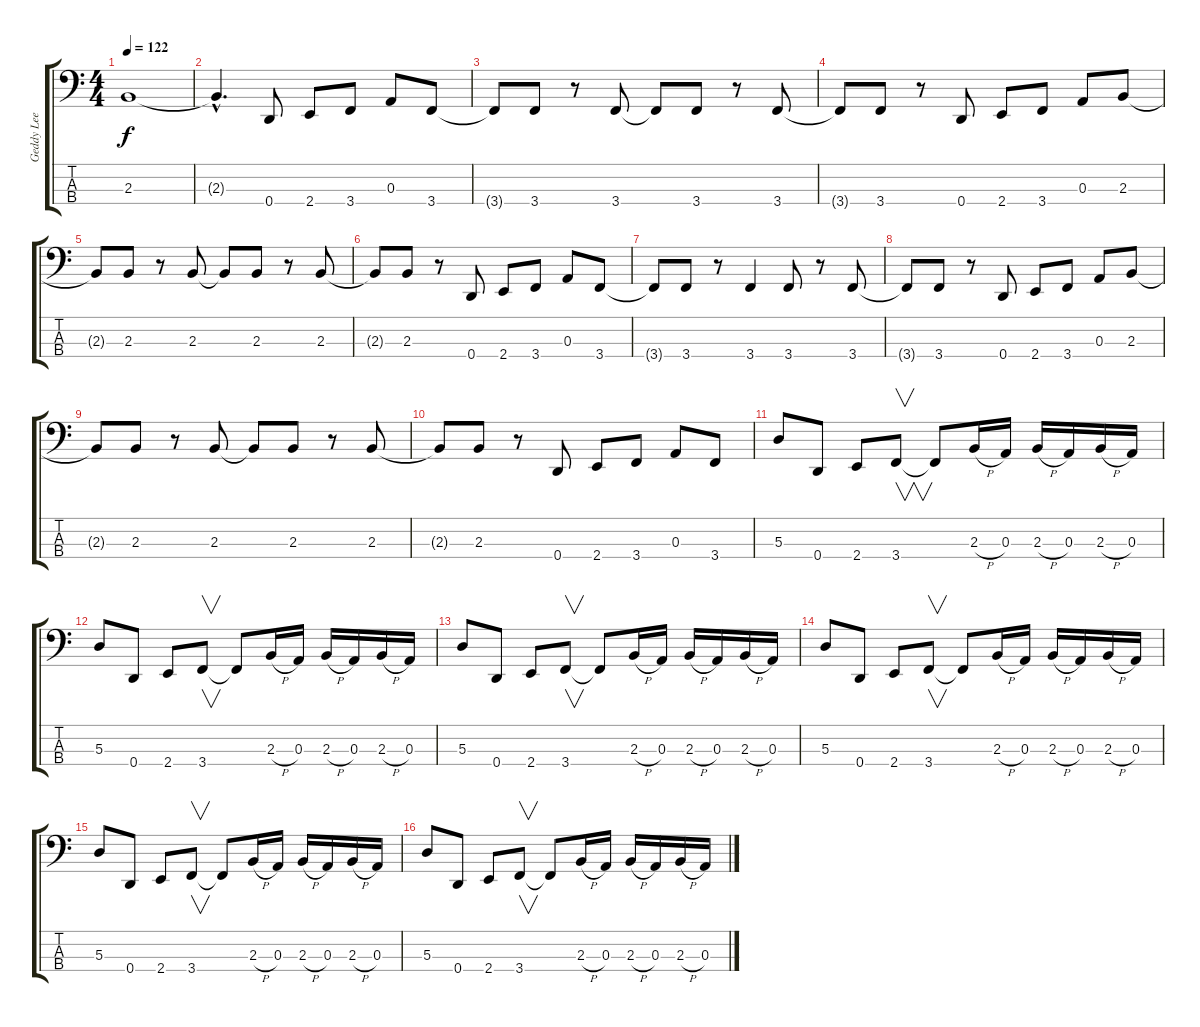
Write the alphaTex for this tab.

\track ("Geddy Lee" "Geddy Lee") {instrument electricbassfinger}
\staff {score tabs}
\tuning (G2 D2 A1 D1) {hide}
\ts (4 4)
\tempo 122
\clef f4
\ks c
2.3{t}.1{dy f} |
2.3{hac t}.4{d} 0.4.8 2.4.8 3.4.8 0.3.8 3.4.8 |
3.4{t}.8 3.4.8 r.8 3.4.8 3.4{t}.8 3.4.8 r.8 3.4.8 |
3.4{t}.8 3.4.8 r.8 0.4.8 2.4.8 3.4.8 0.3.8 2.3.8 |
2.3{t}.8 2.3.8 r.8 2.3.8 2.3{t}.8 2.3.8 r.8 2.3.8 |
2.3{t}.8 2.3.8 r.8 0.4.8 2.4.8 3.4.8 0.3.8 3.4.8 |
3.4{t}.8 3.4.8 r.8 3.4.4 3.4.8 r.8 3.4.8 |
3.4{t}.8 3.4.8 r.8 0.4.8 2.4.8 3.4.8 0.3.8 2.3.8 |
2.3{t}.8 2.3.8 r.8 2.3.8 2.3{t}.8 2.3.8 r.8 2.3.8 |
2.3{t}.8 2.3.8 r.8 0.4.8 2.4.8 3.4.8 0.3.8 3.4.8 |
5.3.8 0.4.8 2.4.8 3.4.8{v} 3.4{t}.8 2.3{h}.16 0.3.16 2.3{h}.16 0.3.16 2.3{h}.16 0.3.16 |
5.3.8 0.4.8 2.4.8 3.4.8{v} 3.4{t}.8 2.3{h}.16 0.3.16 2.3{h}.16 0.3.16 2.3{h}.16 0.3.16 |
5.3.8 0.4.8 2.4.8 3.4.8{v} 3.4{t}.8 2.3{h}.16 0.3.16 2.3{h}.16 0.3.16 2.3{h}.16 0.3.16 |
5.3.8 0.4.8 2.4.8 3.4.8{v} 3.4{t}.8 2.3{h}.16 0.3.16 2.3{h}.16 0.3.16 2.3{h}.16 0.3.16 |
5.3.8 0.4.8 2.4.8 3.4.8{v} 3.4{t}.8 2.3{h}.16 0.3.16 2.3{h}.16 0.3.16 2.3{h}.16 0.3.16 |
5.3.8 0.4.8 2.4.8 3.4.8{v} 3.4{t}.8 2.3{h}.16 0.3.16 2.3{h}.16 0.3.16 2.3{h}.16 0.3.16
